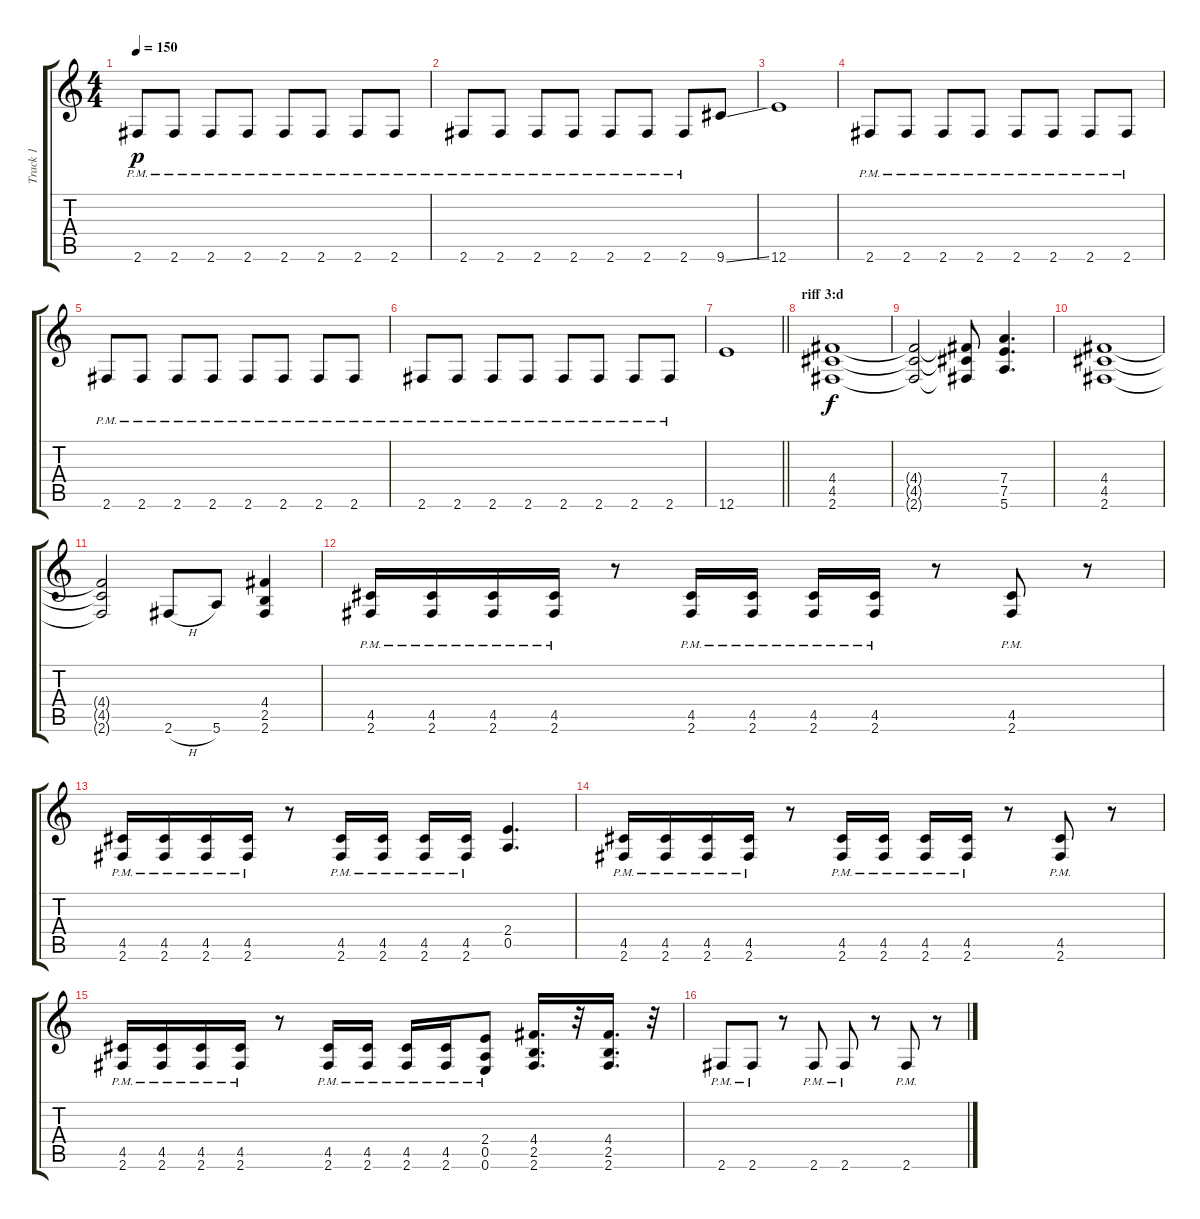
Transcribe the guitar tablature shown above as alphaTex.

\track ("Track 1" "Track 1") {instrument overdrivenguitar}
\staff {score tabs}
\tuning (E4 B3 G3 D3 A2 E2) {hide}
\ts (4 4)
\tempo 150
\clef g2
\ks c
2.6{pm}.8{dy p} 2.6{pm}.8 2.6{pm}.8 2.6{pm}.8 2.6{pm}.8 2.6{pm}.8 2.6{pm}.8 2.6{pm}.8 |
2.6{pm}.8 2.6{pm}.8 2.6{pm}.8 2.6{pm}.8 2.6{pm}.8 2.6{pm}.8 2.6{pm}.8 9.6{ss}.8 |
12.6.1 |
2.6{pm}.8 2.6{pm}.8 2.6{pm}.8 2.6{pm}.8 2.6{pm}.8 2.6{pm}.8 2.6{pm}.8 2.6{pm}.8 |
2.6{pm}.8 2.6{pm}.8 2.6{pm}.8 2.6{pm}.8 2.6{pm}.8 2.6{pm}.8 2.6{pm}.8 2.6{pm}.8 |
2.6{pm}.8 2.6{pm}.8 2.6{pm}.8 2.6{pm}.8 2.6{pm}.8 2.6{pm}.8 2.6{pm}.8 2.6{pm}.8 |
\barLineRight lightlight
12.6.1 |
\section ("" "riff 3:d")
(4.4 4.5 2.6).1{dy f} |
(4.4{t} 4.5{t} 2.6{t}).2 (4.4{t} 4.5{t} 2.6{t}).8 (7.4 7.5 5.6).4{d} |
(4.4 4.5 2.6).1 |
(4.4{t} 4.5{t} 2.6{t}).2 2.6{h}.8 5.6.8 (4.4 2.5 2.6).4 |
(4.5{pm} 2.6{pm}).16 (4.5{pm} 2.6{pm}).16 (4.5{pm} 2.6{pm}).16 (4.5{pm} 2.6{pm}).16 r.8 (4.5{pm} 2.6{pm}).16 (4.5{pm} 2.6{pm}).16 (4.5{pm} 2.6{pm}).16 (4.5{pm} 2.6{pm}).16 r.8 (4.5{pm} 2.6{pm}).8 r.8 |
(4.5{pm} 2.6{pm}).16 (4.5{pm} 2.6{pm}).16 (4.5{pm} 2.6{pm}).16 (4.5{pm} 2.6{pm}).16 r.8 (4.5{pm} 2.6{pm}).16 (4.5{pm} 2.6{pm}).16 (4.5{pm} 2.6{pm}).16 (4.5{pm} 2.6{pm}).16 (2.4 0.5).4{d} |
(4.5{pm} 2.6{pm}).16 (4.5{pm} 2.6{pm}).16 (4.5{pm} 2.6{pm}).16 (4.5{pm} 2.6{pm}).16 r.8 (4.5{pm} 2.6{pm}).16 (4.5{pm} 2.6{pm}).16 (4.5{pm} 2.6{pm}).16 (4.5{pm} 2.6{pm}).16 r.8 (4.5{pm} 2.6{pm}).8 r.8 |
(4.5{pm} 2.6{pm}).16 (4.5{pm} 2.6{pm}).16 (4.5{pm} 2.6{pm}).16 (4.5{pm} 2.6{pm}).16 r.8 (4.5{pm} 2.6{pm}).16 (4.5{pm} 2.6{pm}).16 (4.5{pm} 2.6{pm}).16 (4.5{pm} 2.6{pm}).16 (2.4{pm} 0.5{pm} 0.6{pm}).8 (4.4 2.5 2.6).16{d} r.32 (4.4 2.5 2.6).16{d} r.32 |
2.6{pm}.8 2.6{pm}.8 r.8 2.6{pm}.8 2.6{pm}.8 r.8 2.6{pm}.8 r.8
